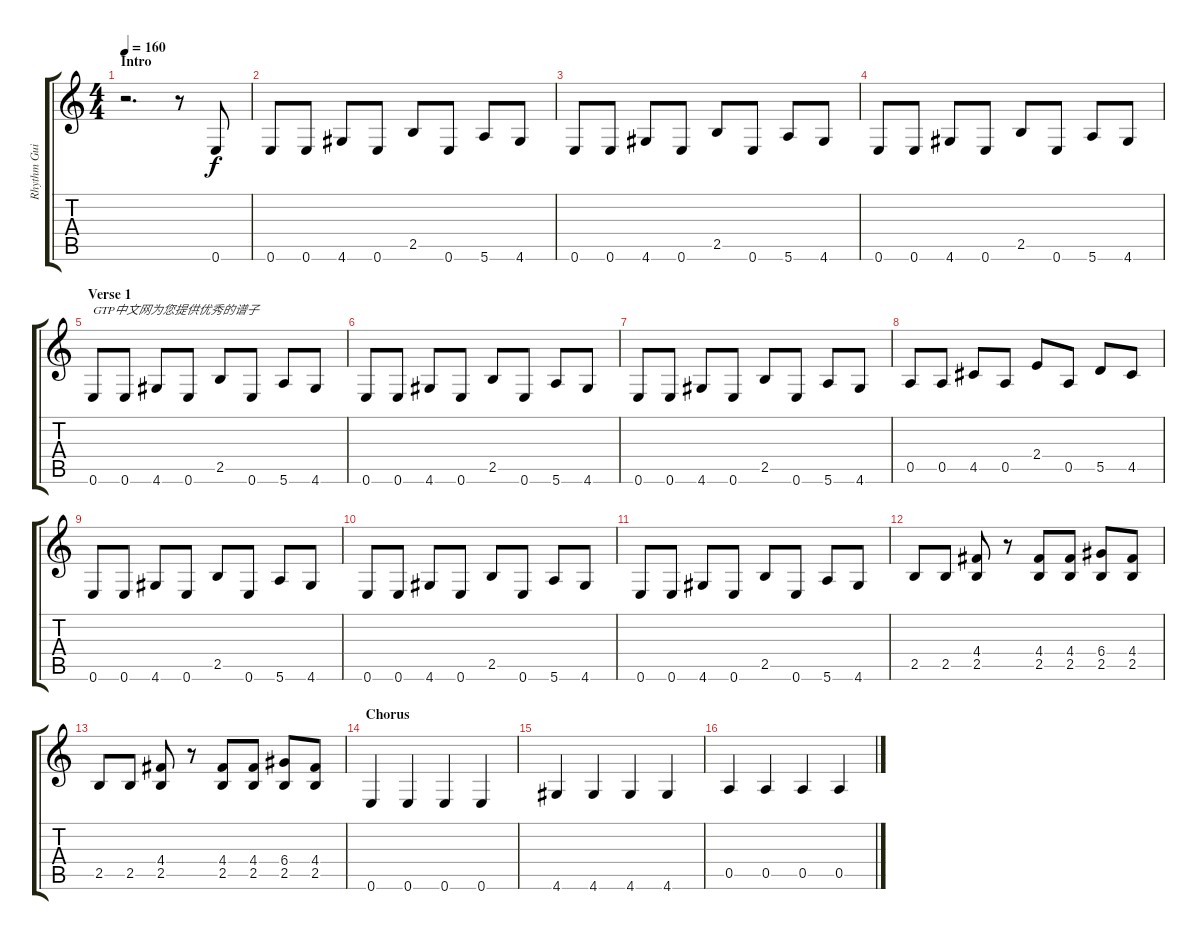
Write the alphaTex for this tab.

\track ("Rhythm Guitar" "Rhythm Gui") {instrument electricguitarclean}
\staff {score tabs}
\tuning (E4 B3 G3 D3 A2 E2) {hide}
\ts (4 4)
\section ("" "Intro")
\tempo 160
\clef g2
\ks c
r.2{d dy f instrument electricguitarclean} r.8 0.6.8 |
0.6.8 0.6.8 4.6.8 0.6.8 2.5.8 0.6.8 5.6.8 4.6.8 |
0.6.8 0.6.8 4.6.8 0.6.8 2.5.8 0.6.8 5.6.8 4.6.8 |
0.6.8 0.6.8 4.6.8 0.6.8 2.5.8 0.6.8 5.6.8 4.6.8 |
\section ("" "Verse 1")
0.6.8{txt "GTP中文网为您提供优秀的谱子"} 0.6.8 4.6.8 0.6.8 2.5.8 0.6.8 5.6.8 4.6.8 |
0.6.8 0.6.8 4.6.8 0.6.8 2.5.8 0.6.8 5.6.8 4.6.8 |
0.6.8 0.6.8 4.6.8 0.6.8 2.5.8 0.6.8 5.6.8 4.6.8 |
0.5.8 0.5.8 4.5.8 0.5.8 2.4.8 0.5.8 5.5.8 4.5.8 |
0.6.8 0.6.8 4.6.8 0.6.8 2.5.8 0.6.8 5.6.8 4.6.8 |
0.6.8 0.6.8 4.6.8 0.6.8 2.5.8 0.6.8 5.6.8 4.6.8 |
0.6.8 0.6.8 4.6.8 0.6.8 2.5.8 0.6.8 5.6.8 4.6.8 |
2.5.8 2.5.8 (4.4 2.5).8 r.8 (4.4 2.5).8 (4.4 2.5).8 (6.4 2.5).8 (4.4 2.5).8 |
2.5.8 2.5.8 (4.4 2.5).8 r.8 (4.4 2.5).8 (4.4 2.5).8 (6.4 2.5).8 (4.4 2.5).8 |
\section ("" "Chorus")
0.6.4 0.6.4 0.6.4 0.6.4 |
4.6.4 4.6.4 4.6.4 4.6.4 |
0.5.4 0.5.4 0.5.4 0.5.4
